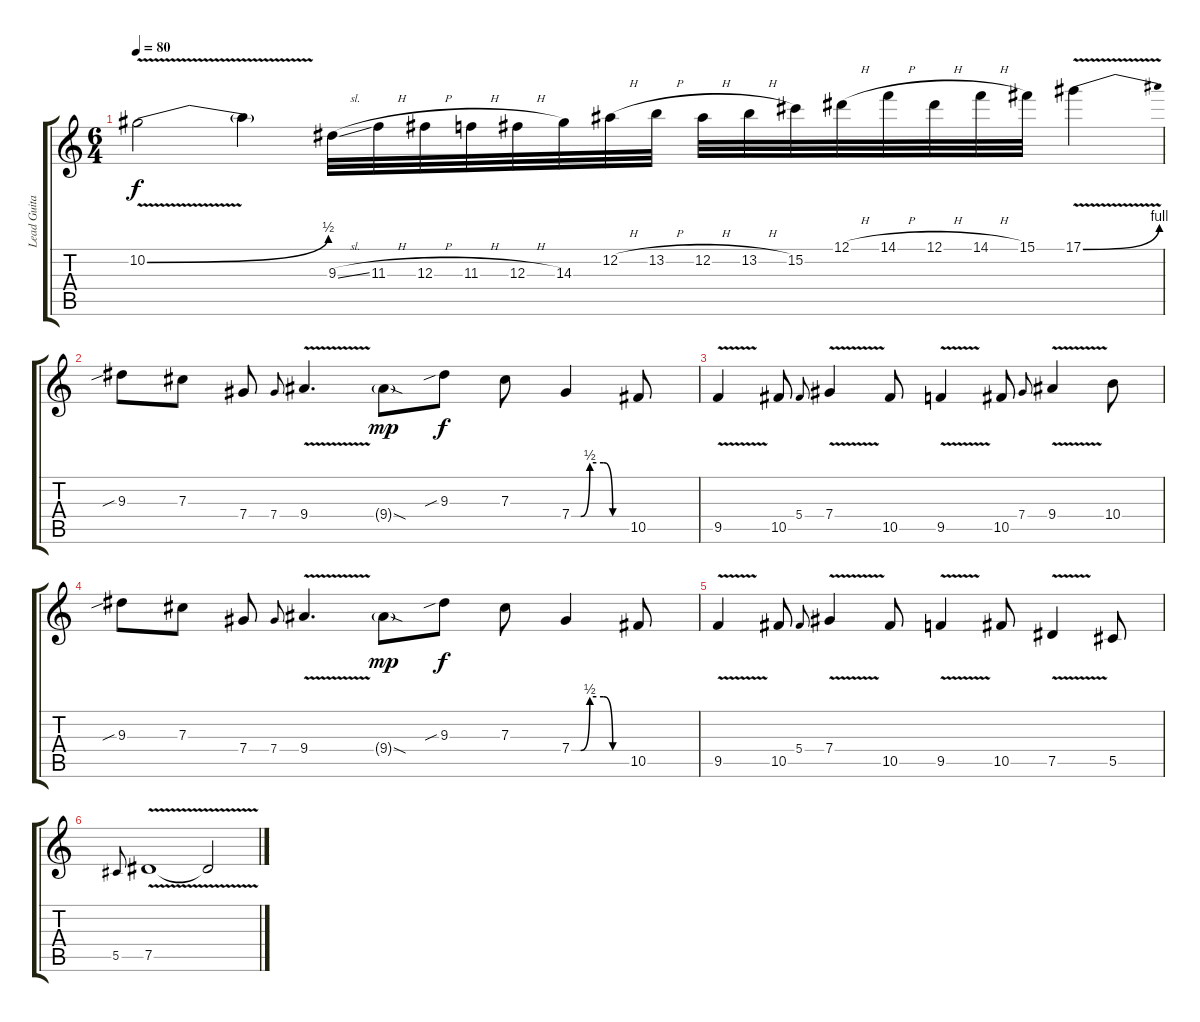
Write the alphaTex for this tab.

\track ("Lead Guitar" "Lead Guita") {instrument distortionguitar}
\staff {score tabs}
\tuning (Eb4 Bb3 Gb3 Db3 Ab2 Eb2) {hide}
\ts (6 4)
\tempo 80
\clef g2
\ks c
10.2{be (bend 0 0 60 2) v}.2{dy f} 10.2{t}.4 9.3{sl}.32 11.3{h}.32 12.3{h}.32 11.3{h}.32 12.3{h}.32 14.3.32 12.2{h}.32 13.2{h}.32 12.2{h}.32 13.2{h}.32 15.2.32 12.1{h}.32 14.1{h}.32 12.1{h}.32 14.1{h}.32 15.1.32 17.1{be (bend 0 0 60 4) v}.4 |
9.3{sib}.8 7.3.8 7.4.8 7.4.8{gr onbeat} 9.4{v}.4{d} 9.4{sod g}.8{dy mp} 9.3{sib}.8{dy f} 7.3.8 7.4{be (custom 0 0 10 0 20 2 35 2 45 0 60 0)}.4 10.5.8 |
9.5{v}.4 10.5.8 5.4.8{gr onbeat} 7.4{v}.4 10.5.8 9.5{v}.4 10.5.8 7.4.8{gr onbeat} 9.4{v}.4 10.4.8 |
9.3{sib}.8 7.3.8 7.4.8 7.4.8{gr onbeat} 9.4{v}.4{d} 9.4{sod g}.8{dy mp} 9.3{sib}.8{dy f} 7.3.8 7.4{be (custom 0 0 10 0 20 2 35 2 45 0 60 0)}.4 10.5.8 |
9.5{v}.4 10.5.8 5.4.8{gr onbeat} 7.4{v}.4 10.5.8 9.5{v}.4 10.5.8 7.5{v}.4 5.5.8 |
5.5.8{gr onbeat} 7.5{v}.1 7.5{t}.2
